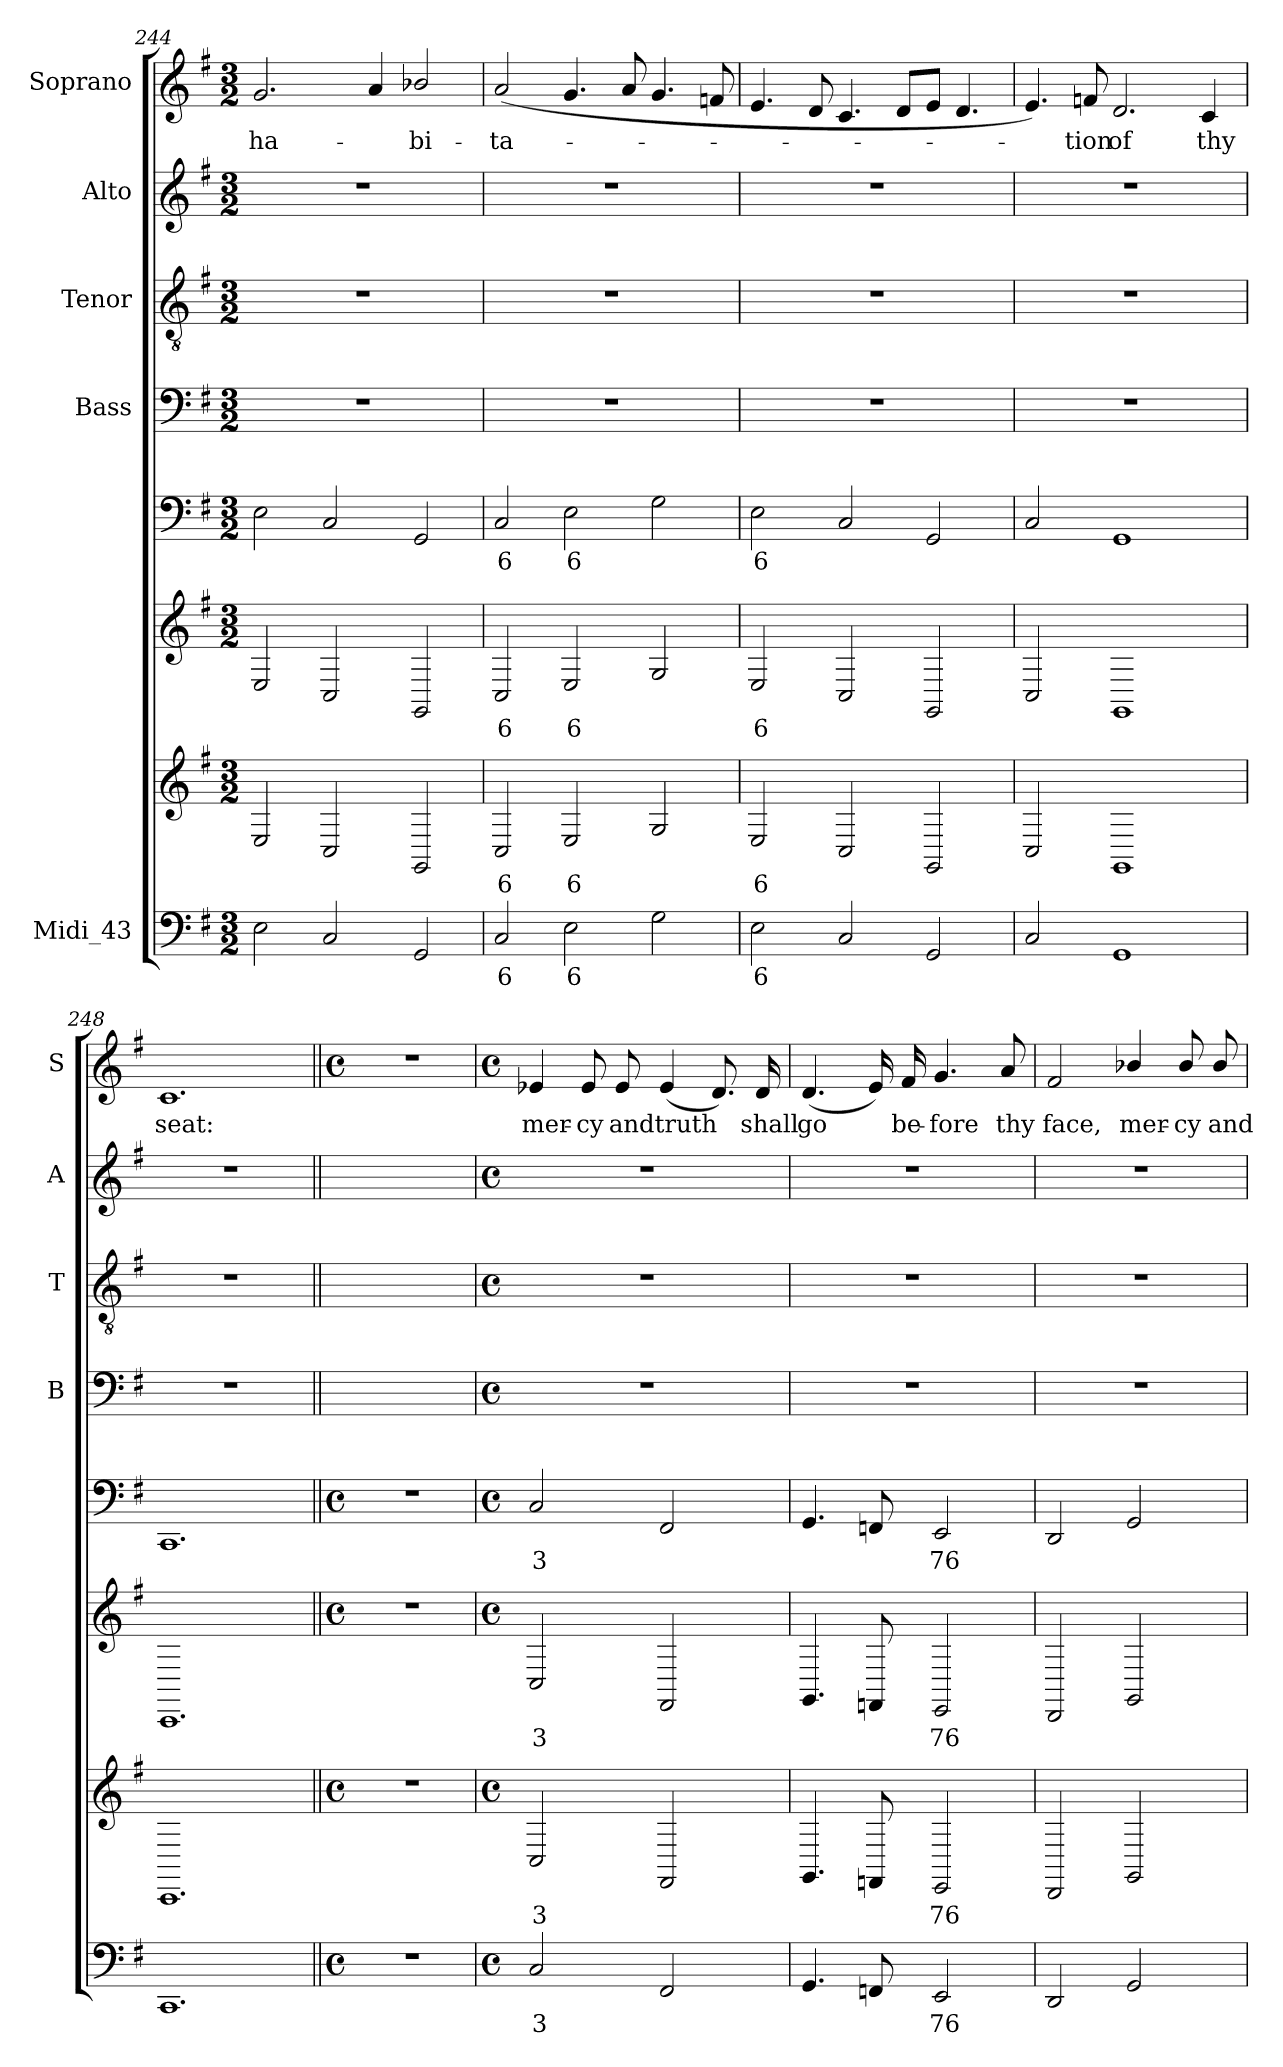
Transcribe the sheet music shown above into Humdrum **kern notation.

**kern	**text	**kern	**text	**kern	**text	**kern	**text	**kern	**kern	**kern	**kern	**text
*part5	*part5	*part5	*part5	*part5	*part5	*part5	*part5	*part4	*part3	*part2	*part1	*part1
*staff8	*staff8	*staff7	*staff7	*staff6	*staff6	*staff5	*staff5	*staff4	*staff3	*staff2	*staff1	*staff1
*I"Midi_43	*	*	*	*	*	*	*	*I"Bass	*I"Tenor	*I"Alto	*I"Soprano	*
*	*	*	*	*	*	*	*	*I'B	*I'T	*I'A	*I'S	*
*clefF4	*	*clefG2	*	*clefG2	*	*clefF4	*	*clefF4	*clefGv2	*clefG2	*clefG2	*
*k[f#]	*	*k[f#]	*	*k[f#]	*	*k[f#]	*	*k[f#]	*k[f#]	*k[f#]	*k[f#]	*
*G:	*	*G:	*	*G:	*	*G:	*	*G:	*G:	*G:	*G:	*
*M3/2	*	*M3/2	*	*M3/2	*	*M3/2	*	*M3/2	*M3/2	*M3/2	*M3/2	*
=244	=244	=244	=244	=244	=244	=244	=244	=244	=244	=244	=244	=244
!	!	!	!	!	!	!	!	!	!	!	!	!LO:LY:b
2E	.	2E	.	2E	.	2E	.	1.r	1.r	1.r	2.g	ha-
2C	.	2C	.	2C	.	2C	.	.	.	.	.	.
.	.	.	.	.	.	.	.	.	.	.	4a	.
!	!	!	!	!	!	!	!	!	!	!	!	!LO:LY:b
2GG	.	2GG	.	2GG	.	2GG	.	.	.	.	2b-X/	-bi-
=245	=245	=245	=245	=245	=245	=245	=245	=245	=245	=245	=245	=245
!	!LO:LY:b	!	!LO:LY:b	!	!LO:LY:b	!	!LO:LY:b	!	!	!	!	!LO:LY:b
2C	6	2C	6	2C	6	2C	6	1.r	1.r	1.r	(<2a	-ta-
!	!LO:LY:b	!	!LO:LY:b	!	!LO:LY:b	!	!LO:LY:b	!	!	!	!	!
2E	6	2E	6	2E	6	2E	6	.	.	.	4.g	.
.	.	.	.	.	.	.	.	.	.	.	8a	.
2G	.	2G	.	2G	.	2G	.	.	.	.	4.g	.
.	.	.	.	.	.	.	.	.	.	.	8fn	.
=246	=246	=246	=246	=246	=246	=246	=246	=246	=246	=246	=246	=246
!	!LO:LY:b	!	!LO:LY:b	!	!LO:LY:b	!	!LO:LY:b	!	!	!	!	!
2E	6	2E	6	2E	6	2E	6	1.r	1.r	1.r	4.e	.
.	.	.	.	.	.	.	.	.	.	.	8d	.
2C	.	2C	.	2C	.	2C	.	.	.	.	4.c	.
.	.	.	.	.	.	.	.	.	.	.	8dL	.
2GG	.	2GG	.	2GG	.	2GG	.	.	.	.	8eJ	.
.	.	.	.	.	.	.	.	.	.	.	4.d	.
=247	=247	=247	=247	=247	=247	=247	=247	=247	=247	=247	=247	=247
2C	.	2C	.	2C	.	2C	.	1.r	1.r	1.r	4.e)	.
!	!	!	!	!	!	!	!	!	!	!	!	!LO:LY:b
.	.	.	.	.	.	.	.	.	.	.	8fn	tion
!	!	!	!	!	!	!	!	!	!	!	!	!LO:LY:b
1GG	.	1GG	.	1GG	.	1GG	.	.	.	.	2.d	of
!	!	!	!	!	!	!	!	!	!	!	!	!LO:LY:b
.	.	.	.	.	.	.	.	.	.	.	4c	thy
=248	=248	=248	=248	=248	=248	=248	=248	=248	=248	=248	=248	=248
!	!	!	!	!	!	!	!	!	!	!	!	!LO:LY:b
1.CC	.	1.CC	.	1.CC	.	1.CC	.	1.r	1.r	1.r	1.c	seat:
=249||	=249||	=249||	=249||	=249||	=249||	=249||	=249||	=249||	=249||	=249||	=249||	=249||
*M4/4	*	*M4/4	*	*M4/4	*	*M4/4	*	*	*	*	*M4/4	*
*met(c)	*	*met(c)	*	*met(c)	*	*met(c)	*	*	*	*	*met(c)	*
1r	.	1r	.	1r	.	1r	.	1ryy	1ryy	1ryy	1r	.
!!LO:LB:g=z
=250	=250	=250	=250	=250	=250	=250	=250	=250	=250	=250	=250	=250
*M4/4	*	*M4/4	*	*M4/4	*	*M4/4	*	*M4/4	*M4/4	*M4/4	*M4/4	*
*met(c)	*	*met(c)	*	*met(c)	*	*met(c)	*	*met(c)	*met(c)	*met(c)	*met(c)	*
!	!LO:LY:b	!	!LO:LY:b	!	!LO:LY:b	!	!LO:LY:b	!	!	!	!	!LO:LY:b
2C	3	2C	3	2C	3	2C	3	1r	1r	1r	4e-X	mer-
!	!	!	!	!	!	!	!	!	!	!	!	!LO:LY:b
.	.	.	.	.	.	.	.	.	.	.	8e-	-cy
!	!	!	!	!	!	!	!	!	!	!	!	!LO:LY:b
.	.	.	.	.	.	.	.	.	.	.	8e-	and
!	!	!	!	!	!	!	!	!	!	!	!	!LO:LY:b
2FF#	.	2FF#	.	2FF#	.	2FF#	.	.	.	.	(<4e-	truth
.	.	.	.	.	.	.	.	.	.	.	8.d)	.
!	!	!	!	!	!	!	!	!	!	!	!	!LO:LY:b
.	.	.	.	.	.	.	.	.	.	.	16d	shall
=251	=251	=251	=251	=251	=251	=251	=251	=251	=251	=251	=251	=251
!	!	!	!	!	!	!	!	!	!	!	!	!LO:LY:b
4.GG	.	4.GG	.	4.GG	.	4.GG	.	1r	1r	1r	(<4.d	go
8FFn	.	8FFn	.	8FFn	.	8FFn	.	.	.	.	16e)	.
!	!	!	!	!	!	!	!	!	!	!	!	!LO:LY:b
.	.	.	.	.	.	.	.	.	.	.	16f#	be-
!	!LO:LY:b	!	!LO:LY:b	!	!LO:LY:b	!	!LO:LY:b	!	!	!	!	!LO:LY:b
2EE	76	2EE	76	2EE	76	2EE	76	.	.	.	4.g	-fore
!	!	!	!	!	!	!	!	!	!	!	!	!LO:LY:b
.	.	.	.	.	.	.	.	.	.	.	8a	thy
=252	=252	=252	=252	=252	=252	=252	=252	=252	=252	=252	=252	=252
!	!	!	!	!	!	!	!	!	!	!	!	!LO:LY:b
2DD	.	2DD	.	2DD	.	2DD	.	1r	1r	1r	2f#	face,
!	!	!	!	!	!	!	!	!	!	!	!	!LO:LY:b
2GG	.	2GG	.	2GG	.	2GG	.	.	.	.	4b-X/	mer-
!	!	!	!	!	!	!	!	!	!	!	!	!LO:LY:b
.	.	.	.	.	.	.	.	.	.	.	8b-/	-cy
!	!	!	!	!	!	!	!	!	!	!	!	!LO:LY:b
.	.	.	.	.	.	.	.	.	.	.	8b-/	and
=	=	=	=	=	=	=	=	=	=	=	=	=
*-	*-	*-	*-	*-	*-	*-	*-	*-	*-	*-	*-	*-
